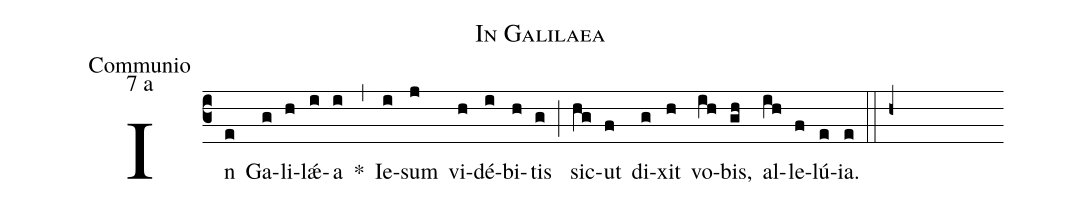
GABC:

name: In Galilaea;
office-part: Communio;
mode: 7;
mode-differentia: a;
%%
(c3)

In(e) Ga(g)li(h)lǽ(i)a(i) *(,) Ie(i)sum(j) vi(h)dé(i)bi(h)tis(g) (;) sic(hg)ut(f) di(g)xit(h) vo(ih)bis,(gh) al(ih)le(f)lú(e)ia.(e)

(::)

(h+)
